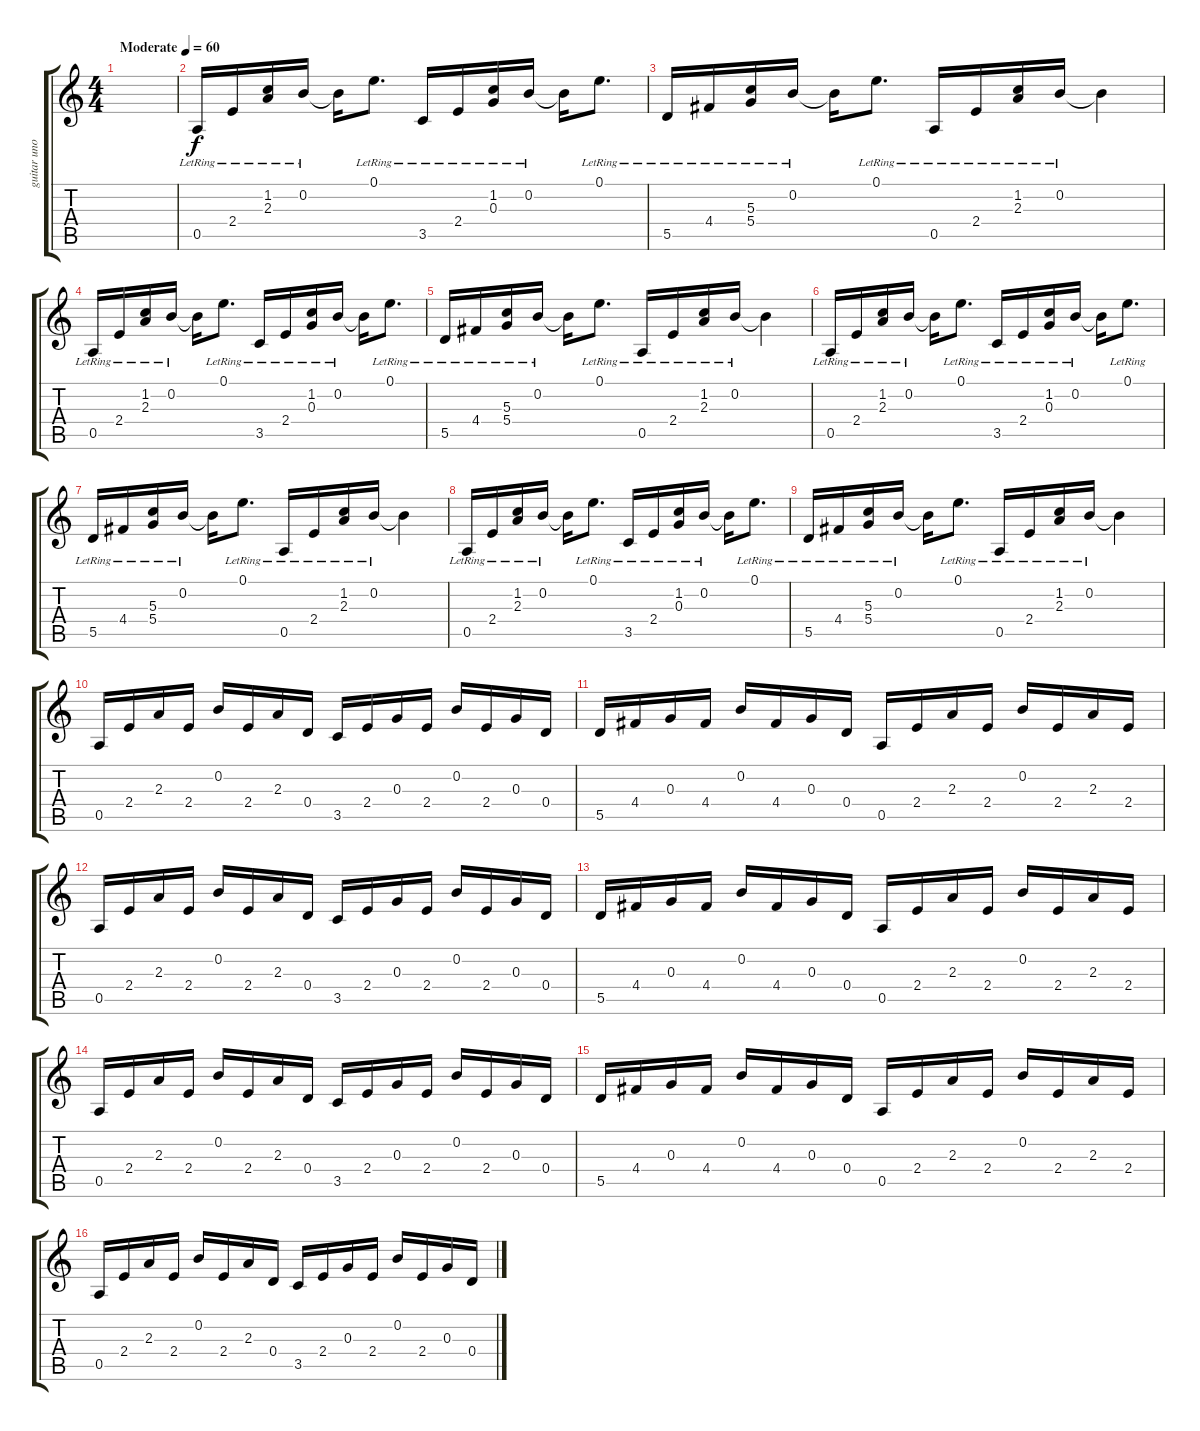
\track ("guitar uno" "guitar uno") {instrument electricguitarclean}
\staff {score tabs}
\tuning (E4 B3 G3 D3 A2 E2) {hide}
\ts (4 4)
\tempo (60 "Moderate")
\clef g2
\ks c
|
0.5{lr}.16 2.4{lr}.16 (1.2{lr} 2.3{lr}).16 0.2{lr}.16 0.2{t}.16 0.1{lr}.8{d} 3.5{lr}.16 2.4{lr}.16 (1.2{lr} 0.3{lr}).16 0.2{lr}.16 0.2{t}.16 0.1{lr}.8{d} |
5.5{lr}.16 4.4{lr}.16 (5.3{lr} 5.4{lr}).16 0.2{lr}.16 0.2{t}.16 0.1{lr}.8{d} 0.5{lr}.16 2.4{lr}.16 (1.2{lr} 2.3{lr}).16 0.2{lr}.16 0.2{t}.4 |
0.5{lr}.16 2.4{lr}.16 (1.2{lr} 2.3{lr}).16 0.2{lr}.16 0.2{t}.16 0.1{lr}.8{d} 3.5{lr}.16 2.4{lr}.16 (1.2{lr} 0.3{lr}).16 0.2{lr}.16 0.2{t}.16 0.1{lr}.8{d} |
5.5{lr}.16 4.4{lr}.16 (5.3{lr} 5.4{lr}).16 0.2{lr}.16 0.2{t}.16 0.1{lr}.8{d} 0.5{lr}.16 2.4{lr}.16 (1.2{lr} 2.3{lr}).16 0.2{lr}.16 0.2{t}.4 |
0.5{lr}.16 2.4{lr}.16 (1.2{lr} 2.3{lr}).16 0.2{lr}.16 0.2{t}.16 0.1{lr}.8{d} 3.5{lr}.16 2.4{lr}.16 (1.2{lr} 0.3{lr}).16 0.2{lr}.16 0.2{t}.16 0.1{lr}.8{d} |
5.5{lr}.16 4.4{lr}.16 (5.3{lr} 5.4{lr}).16 0.2{lr}.16 0.2{t}.16 0.1{lr}.8{d} 0.5{lr}.16 2.4{lr}.16 (1.2{lr} 2.3{lr}).16 0.2{lr}.16 0.2{t}.4 |
0.5{lr}.16 2.4{lr}.16 (1.2{lr} 2.3{lr}).16 0.2{lr}.16 0.2{t}.16 0.1{lr}.8{d} 3.5{lr}.16 2.4{lr}.16 (1.2{lr} 0.3{lr}).16 0.2{lr}.16 0.2{t}.16 0.1{lr}.8{d} |
5.5{lr}.16 4.4{lr}.16 (5.3{lr} 5.4{lr}).16 0.2{lr}.16 0.2{t}.16 0.1{lr}.8{d} 0.5{lr}.16 2.4{lr}.16 (1.2{lr} 2.3{lr}).16 0.2{lr}.16 0.2{t}.4 |
0.5.16 2.4.16 2.3.16 2.4.16 0.2.16 2.4.16 2.3.16 0.4.16 3.5.16 2.4.16 0.3.16 2.4.16 0.2.16 2.4.16 0.3.16 0.4.16 |
5.5.16 4.4.16 0.3.16 4.4.16 0.2.16 4.4.16 0.3.16 0.4.16 0.5.16 2.4.16 2.3.16 2.4.16 0.2.16 2.4.16 2.3.16 2.4.16 |
0.5.16 2.4.16 2.3.16 2.4.16 0.2.16 2.4.16 2.3.16 0.4.16 3.5.16 2.4.16 0.3.16 2.4.16 0.2.16 2.4.16 0.3.16 0.4.16 |
5.5.16 4.4.16 0.3.16 4.4.16 0.2.16 4.4.16 0.3.16 0.4.16 0.5.16 2.4.16 2.3.16 2.4.16 0.2.16 2.4.16 2.3.16 2.4.16 |
0.5.16 2.4.16 2.3.16 2.4.16 0.2.16 2.4.16 2.3.16 0.4.16 3.5.16 2.4.16 0.3.16 2.4.16 0.2.16 2.4.16 0.3.16 0.4.16 |
5.5.16 4.4.16 0.3.16 4.4.16 0.2.16 4.4.16 0.3.16 0.4.16 0.5.16 2.4.16 2.3.16 2.4.16 0.2.16 2.4.16 2.3.16 2.4.16 |
0.5.16 2.4.16 2.3.16 2.4.16 0.2.16 2.4.16 2.3.16 0.4.16 3.5.16 2.4.16 0.3.16 2.4.16 0.2.16 2.4.16 0.3.16 0.4.16
